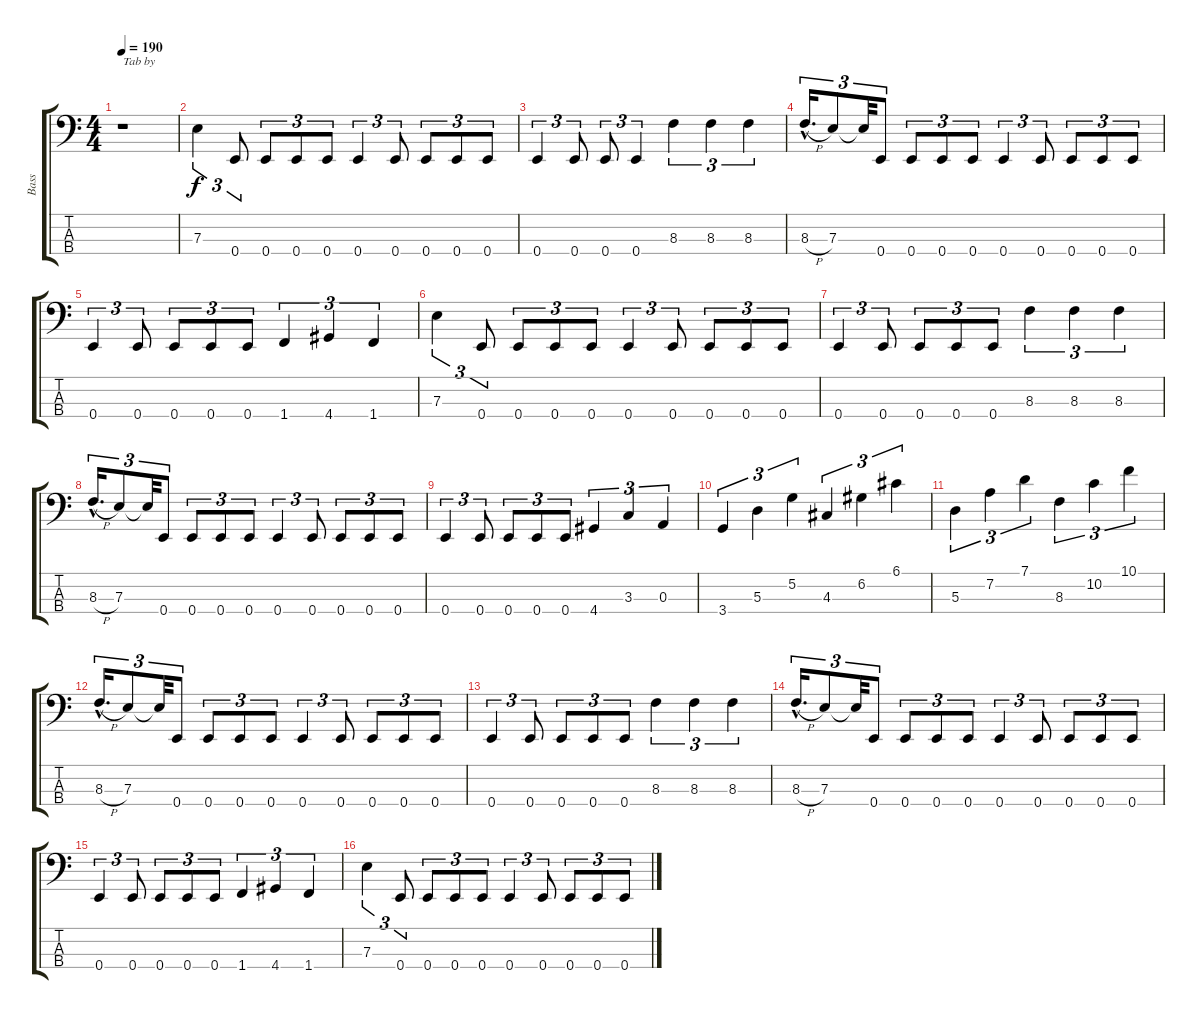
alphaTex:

\track ("Bass" "Bass") {instrument electricbassfinger}
\staff {score tabs}
\tuning (G2 D2 A1 E1) {hide}
\ts (4 4)
\tempo 190
\clef f4
\ks c
r.1{txt "Tab by" dy f instrument electricbassfinger} |
7.3.4{tu (3 2)} 0.4.8{tu (3 2)} 0.4.8{tu (3 2)} 0.4.8{tu (3 2)} 0.4.8{tu (3 2)} 0.4.4{tu (3 2)} 0.4.8{tu (3 2)} 0.4.8{tu (3 2)} 0.4.8{tu (3 2)} 0.4.8{tu (3 2)} |
0.4.4{tu (3 2)} 0.4.8{tu (3 2)} 0.4.8{tu (3 2)} 0.4.4{tu (3 2)} 8.3.4{tu (3 2)} 8.3.4{tu (3 2)} 8.3.4{tu (3 2)} |
8.3{h hac}.16{d tu (3 2)} 7.3.8{tu (3 2)} 7.3{t}.32{tu (3 2)} 0.4.8{tu (3 2)} 0.4.8{tu (3 2)} 0.4.8{tu (3 2)} 0.4.8{tu (3 2)} 0.4.4{tu (3 2)} 0.4.8{tu (3 2)} 0.4.8{tu (3 2)} 0.4.8{tu (3 2)} 0.4.8{tu (3 2)} |
0.4.4{tu (3 2)} 0.4.8{tu (3 2)} 0.4.8{tu (3 2)} 0.4.8{tu (3 2)} 0.4.8{tu (3 2)} 1.4.4{tu (3 2)} 4.4.4{tu (3 2)} 1.4.4{tu (3 2)} |
7.3.4{tu (3 2)} 0.4.8{tu (3 2)} 0.4.8{tu (3 2)} 0.4.8{tu (3 2)} 0.4.8{tu (3 2)} 0.4.4{tu (3 2)} 0.4.8{tu (3 2)} 0.4.8{tu (3 2)} 0.4.8{tu (3 2)} 0.4.8{tu (3 2)} |
0.4.4{tu (3 2)} 0.4.8{tu (3 2)} 0.4.8{tu (3 2)} 0.4.8{tu (3 2)} 0.4.8{tu (3 2)} 8.3.4{tu (3 2)} 8.3.4{tu (3 2)} 8.3.4{tu (3 2)} |
8.3{h hac}.16{d tu (3 2)} 7.3.8{tu (3 2)} 7.3{t}.32{tu (3 2)} 0.4.8{tu (3 2)} 0.4.8{tu (3 2)} 0.4.8{tu (3 2)} 0.4.8{tu (3 2)} 0.4.4{tu (3 2)} 0.4.8{tu (3 2)} 0.4.8{tu (3 2)} 0.4.8{tu (3 2)} 0.4.8{tu (3 2)} |
0.4.4{tu (3 2)} 0.4.8{tu (3 2)} 0.4.8{tu (3 2)} 0.4.8{tu (3 2)} 0.4.8{tu (3 2)} 4.4.4{tu (3 2)} 3.3.4{tu (3 2)} 0.3.4{tu (3 2)} |
3.4.4{tu (3 2)} 5.3.4{tu (3 2)} 5.2.4{tu (3 2)} 4.3.4{tu (3 2)} 6.2.4{tu (3 2)} 6.1.4{tu (3 2)} |
5.3.4{tu (3 2)} 7.2.4{tu (3 2)} 7.1.4{tu (3 2)} 8.3.4{tu (3 2)} 10.2.4{tu (3 2)} 10.1.4{tu (3 2)} |
8.3{h hac}.16{d tu (3 2)} 7.3.8{tu (3 2)} 7.3{t}.32{tu (3 2)} 0.4.8{tu (3 2)} 0.4.8{tu (3 2)} 0.4.8{tu (3 2)} 0.4.8{tu (3 2)} 0.4.4{tu (3 2)} 0.4.8{tu (3 2)} 0.4.8{tu (3 2)} 0.4.8{tu (3 2)} 0.4.8{tu (3 2)} |
0.4.4{tu (3 2)} 0.4.8{tu (3 2)} 0.4.8{tu (3 2)} 0.4.8{tu (3 2)} 0.4.8{tu (3 2)} 8.3.4{tu (3 2)} 8.3.4{tu (3 2)} 8.3.4{tu (3 2)} |
8.3{h hac}.16{d tu (3 2)} 7.3.8{tu (3 2)} 7.3{t}.32{tu (3 2)} 0.4.8{tu (3 2)} 0.4.8{tu (3 2)} 0.4.8{tu (3 2)} 0.4.8{tu (3 2)} 0.4.4{tu (3 2)} 0.4.8{tu (3 2)} 0.4.8{tu (3 2)} 0.4.8{tu (3 2)} 0.4.8{tu (3 2)} |
0.4.4{tu (3 2)} 0.4.8{tu (3 2)} 0.4.8{tu (3 2)} 0.4.8{tu (3 2)} 0.4.8{tu (3 2)} 1.4.4{tu (3 2)} 4.4.4{tu (3 2)} 1.4.4{tu (3 2)} |
7.3.4{tu (3 2)} 0.4.8{tu (3 2)} 0.4.8{tu (3 2)} 0.4.8{tu (3 2)} 0.4.8{tu (3 2)} 0.4.4{tu (3 2)} 0.4.8{tu (3 2)} 0.4.8{tu (3 2)} 0.4.8{tu (3 2)} 0.4.8{tu (3 2)}
